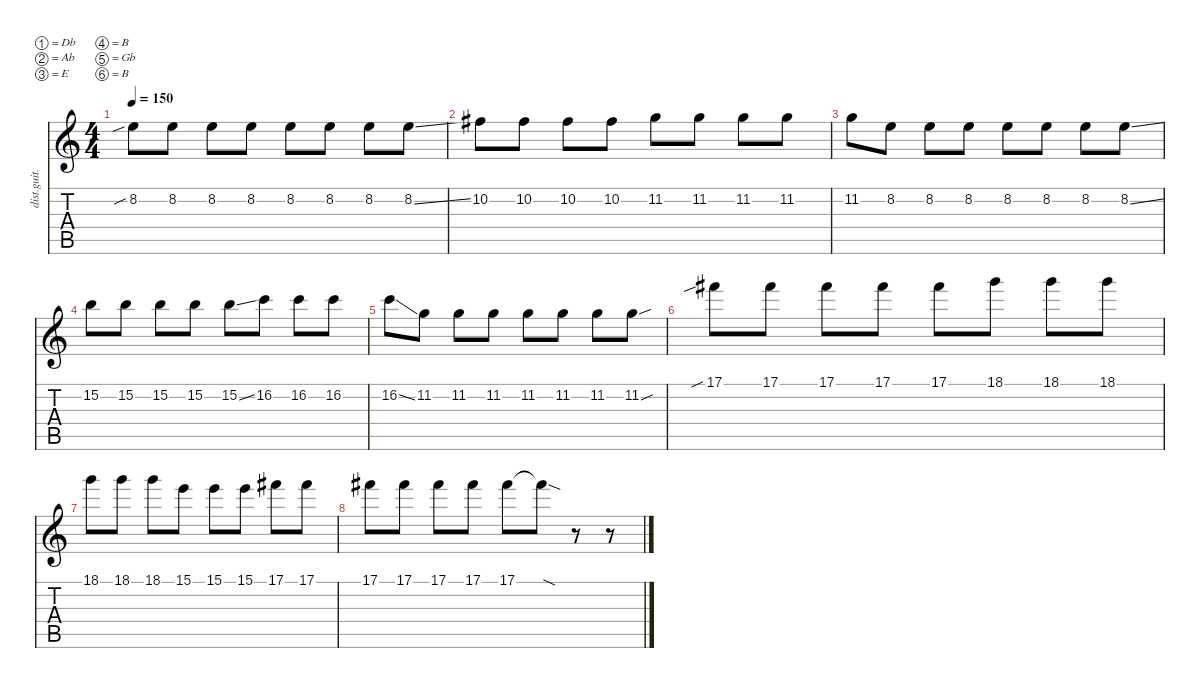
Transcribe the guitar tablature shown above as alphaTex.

\defaultSystemsLayout 4
\hideDynamics
\bracketExtendMode nobrackets
\otherSystemsTrackNameOrientation horizontal
\track ("lead" "dist.guit.") {instrument distortionguitar}
\staff {score tabs}
\tuning (Db4 Ab3 E3 B2 Gb2 B1)
\ts (4 4)
\tempo 150
\clef g2
\ks c
8.2{sib}.8{dy mf beam Down} 8.2.8{beam Down} 8.2.8{beam Down} 8.2.8{beam Down} 8.2.8{beam Down} 8.2.8{beam Down} 8.2.8{beam Down} 8.2{ss}.8{beam Down} |
10.2{acc #}.8{beam Down} 10.2{acc #}.8{beam Down} 10.2{acc #}.8{beam Down} 10.2{acc #}.8{beam Down} 11.2.8{beam Down} 11.2.8{beam Down} 11.2.8{beam Down} 11.2.8{beam Down} |
11.2.8{beam Down} 8.2.8{beam Down} 8.2.8{beam Down} 8.2.8{beam Down} 8.2.8{beam Down} 8.2.8{beam Down} 8.2.8{beam Down} 8.2{ss}.8{beam Down} |
15.2.8{beam Down} 15.2.8{beam Down} 15.2.8{beam Down} 15.2.8{beam Down} 15.2{ss}.8{beam Down} 16.2.8{beam Down} 16.2.8{beam Down} 16.2.8{beam Down} |
16.2{ss}.8{beam Down} 11.2.8{beam Down} 11.2.8{beam Down} 11.2.8{beam Down} 11.2.8{beam Down} 11.2.8{beam Down} 11.2.8{beam Down} 11.2{sou}.8{beam Down} |
17.1{sib acc #}.8{beam Down} 17.1{acc #}.8{beam Down} 17.1{acc #}.8{beam Down} 17.1{acc #}.8{beam Down} 17.1{acc #}.8{beam Down} 18.1.8{beam Down} 18.1.8{beam Down} 18.1.8{beam Down} |
18.1.8{beam Down} 18.1.8{beam Down} 18.1.8{beam Down} 15.1.8{beam Down} 15.1.8{beam Down} 15.1.8{beam Down} 17.1{acc #}.8{beam Down} 17.1{acc #}.8{beam Down} |
17.1{acc #}.8{beam Down} 17.1{acc #}.8{beam Down} 17.1{acc #}.8{beam Down} 17.1{acc #}.8{beam Down} 17.1{acc #}.8{beam Down} 17.1{sod t acc #}.8{beam Down} r.8{beam Down} r.8{beam Down}
